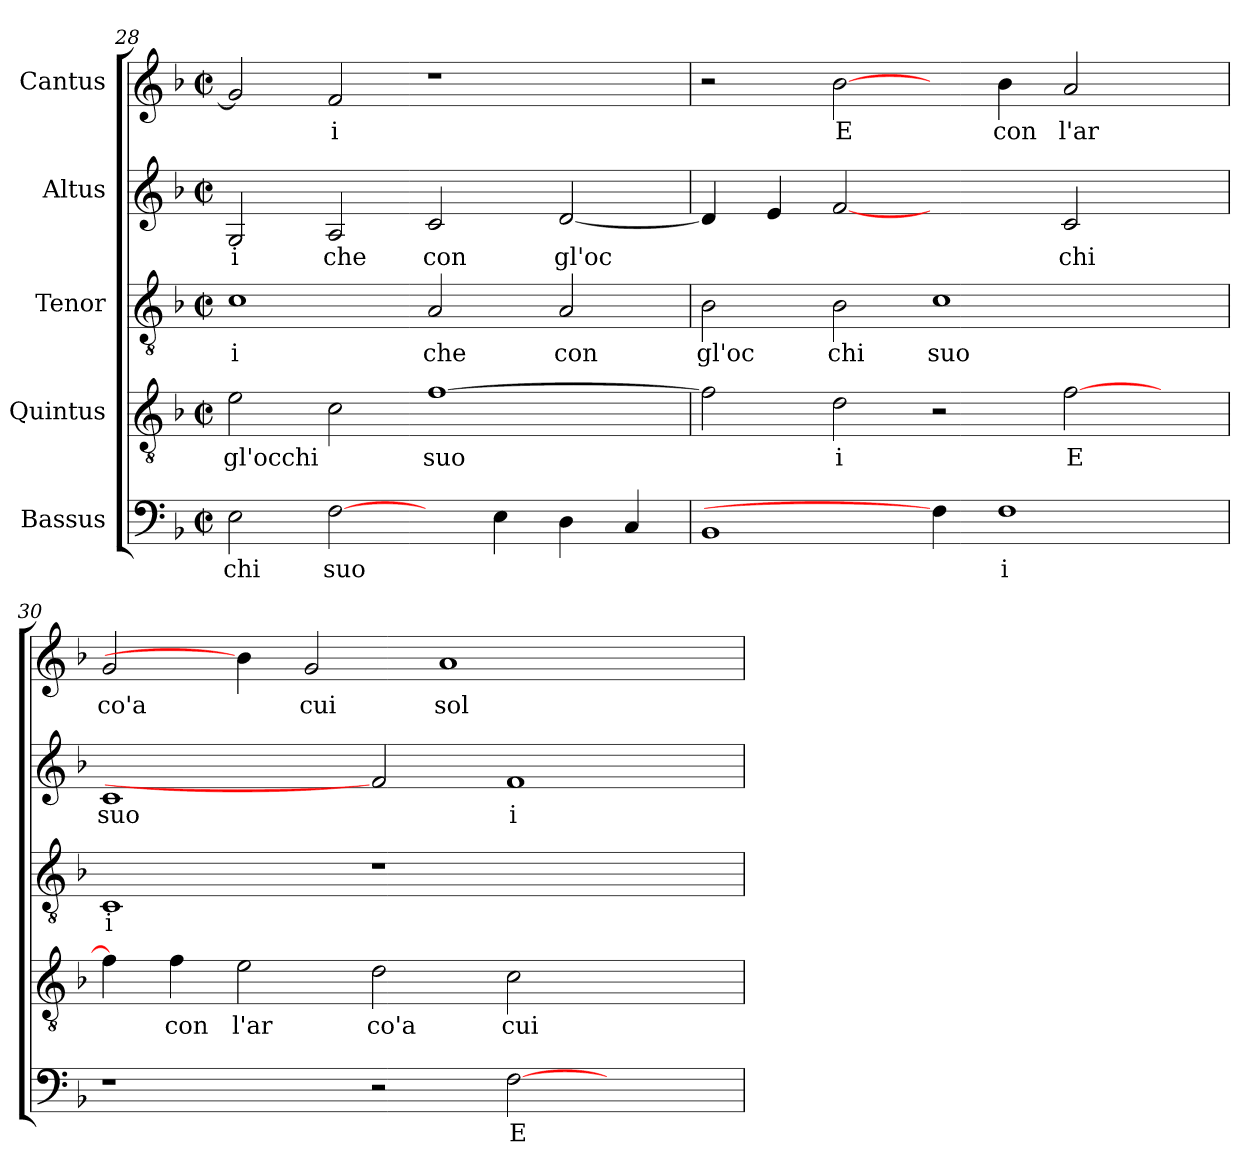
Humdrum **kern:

**kern	**text	**kern	**text	**kern	**text	**kern	**text	**kern	**text
*part5	*part5	*part4	*part4	*part3	*part3	*part2	*part2	*part1	*part1
*staff5	*staff5	*staff4	*staff4	*staff3	*staff3	*staff2	*staff2	*staff1	*staff1
*I"Bassus	*	*I"Quintus	*	*I"Tenor	*	*I"Altus	*	*I"Cantus	*
*clefF4	*	*clefGv2	*	*clefGv2	*	*clefG2	*	*clefG2	*
*k[b-]	*	*k[b-]	*	*k[b-]	*	*k[b-]	*	*k[b-]	*
*F:	*	*F:	*	*F:	*	*F:	*	*F:	*
*M2/2	*	*M2/2	*	*M2/2	*	*M2/2	*	*M2/2	*
*met(c|)	*	*met(c|)	*	*met(c|)	*	*met(c|)	*	*met(c|)	*
=28	=28	=28	=28	=28	=28	=28	=28	=28	=28
!	!LO:LY:b:cj	!	!LO:LY:b:cj	!	!LO:LY:b:cj	!	!LO:LY:b:cj	!	!LO:LY:b:cj
2E\	-chi	2e\	gl'occhi	1c	i	2G/	-i	2g/]	--
!	!LO:LY:b:cj	!	!LO:LY:b:cj	!	!	!	!LO:LY:b:cj	!	!LO:LY:b:cj
[2F\	suo-	2c\	.	.	.	2A/	che	2f/	-i
!	!	!	!LO:LY:b:cj	!	!LO:LY:b:cj	!	!LO:LY:b:cj	!	!
4ryy	.	[<1f	suo	2A/	che	2c/	con	1r	.
!	!LO:LY:b:cj	!	!	!	!	!	!	!	!
4E\	--	.	.	.	.	.	.	.	.
!	!LO:LY:b:cj	!	!	!	!LO:LY:b:cj	!	!LO:LY:b:cj	!	!
4D\	--	.	.	2A/	con	[<2d/	gl'oc-	.	.
!	!LO:LY:b:cj	!	!	!	!	!	!	!	!
4C/	--	.	.	.	.	.	.	.	.
!!LO:LB:g=z
=29	=29	=29	=29	=29	=29	=29	=29	=29	=29
!	!LO:LY:b:cj	!	!LO:LY:b:cj	!	!LO:LY:b:cj	!	!LO:LY:b:cj	!	!
1BB-	--	2f\]	.	2B-\	gl'oc	4d/]	--	2r	.
!	!	!	!	!	!	!	!LO:LY:b:cj	!	!
.	.	.	.	.	.	4e/	--	.	.
!	!	!	!LO:LY:b:cj	!	!LO:LY:b:cj	!	!LO:LY:b:cj	!	!LO:LY:b:cj
.	.	2d\	i	2B-\	chi	[2f	--	[2b-\	E
!	!	!	!	!	!LO:LY:b:cj	!	!	!	!
4F\]	.	2r	.	1c	suo	2ryy	.	4ryy	.
!	!LO:LY:b:cj	!	!	!	!	!	!	!	!LO:LY:b:cj
1F	-i	.	.	.	.	.	.	4b-\	con
!	!	!	!LO:LY:b:cj	!	!	!	!LO:LY:b:cj	!	!LO:LY:b:cj
.	.	[>2f\	E	.	.	2c/	-chi	2a/	l'ar
.	.	4ryy	.	4ryy	.	4ryy	.	4ryy	.
=30	=30	=30	=30	=30	=30	=30	=30	=30	=30
!	!	!	!LO:LY:b:cj	!	!LO:LY:b:cj	!	!LO:LY:b:cj	!	!LO:LY:b:cj
1r	.	4f\]	.	1C	i	1c	suo	2g/	co'a
!	!	!	!LO:LY:b:cj	!	!	!	!	!	!
.	.	4f\	con	.	.	.	.	.	.
!	!	!	!LO:LY:b:cj	!	!	!	!	!	!
.	.	2e\	l'ar	.	.	.	.	4b-\]	.
!	!	!	!	!	!	!	!	!	!LO:LY:b:cj
.	.	.	.	.	.	.	.	2g/	cui
!	!	!	!LO:LY:b:cj	!	!	!	!	!	!
2r	.	2d\	co'a	1r	.	2f]	.	.	.
!	!	!	!	!	!	!	!	!	!LO:LY:b:cj
.	.	.	.	.	.	.	.	1a	sol
!	!LO:LY:b:cj	!	!LO:LY:b:cj	!	!	!	!LO:LY:b:cj	!	!
[>2F\	E	2c\	cui	.	.	1f	i	.	.
2ryy	.	2ryy	.	2ryy	.	.	.	.	.
.	.	.	.	.	.	.	.	4ryy	.
=	=	=	=	=	=	=	=	=	=
*-	*-	*-	*-	*-	*-	*-	*-	*-	*-
